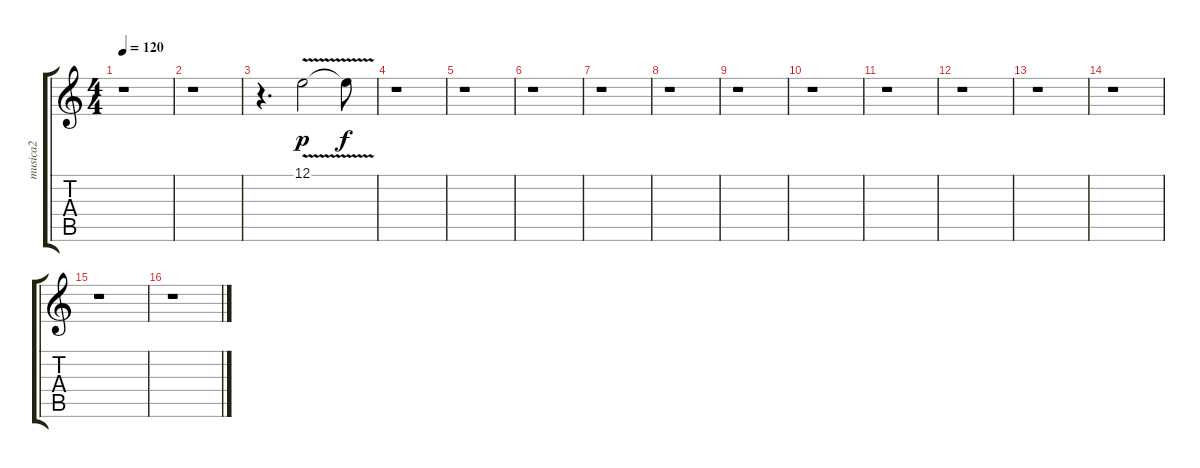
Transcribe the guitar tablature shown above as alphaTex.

\track ("musica2" "musica2") {instrument stringensemble1}
\staff {score tabs}
\tuning (E4 B3 G3 D3 A2 E2) {hide}
\ts (4 4)
\tempo 120
\clef g2
\ks c
r.1{dy f} |
r.1 |
r.4{d} 12.1{v}.2{dy p volume 15 instrument electricguitarclean} 12.1{t}.8{dy f} |
r.1 |
r.1 |
r.1 |
r.1 |
r.1 |
r.1 |
r.1 |
r.1 |
r.1 |
r.1 |
r.1 |
r.1 |
r.1
